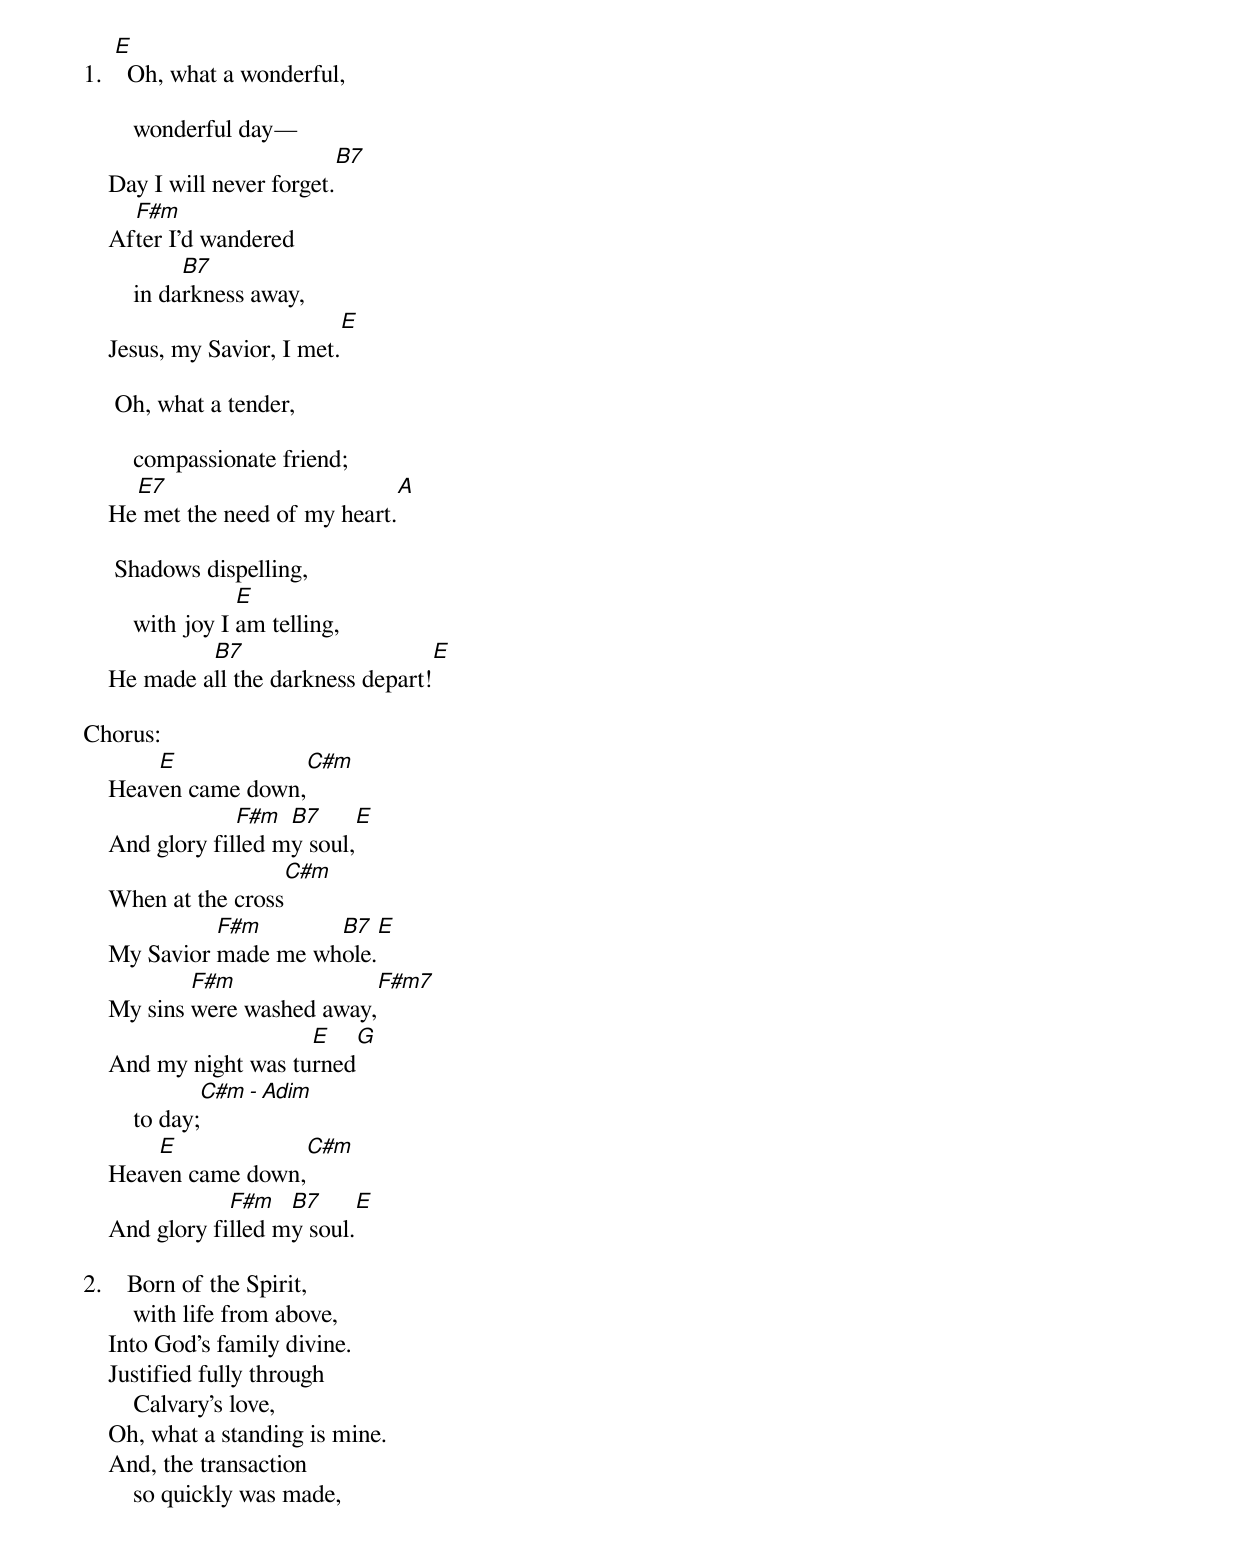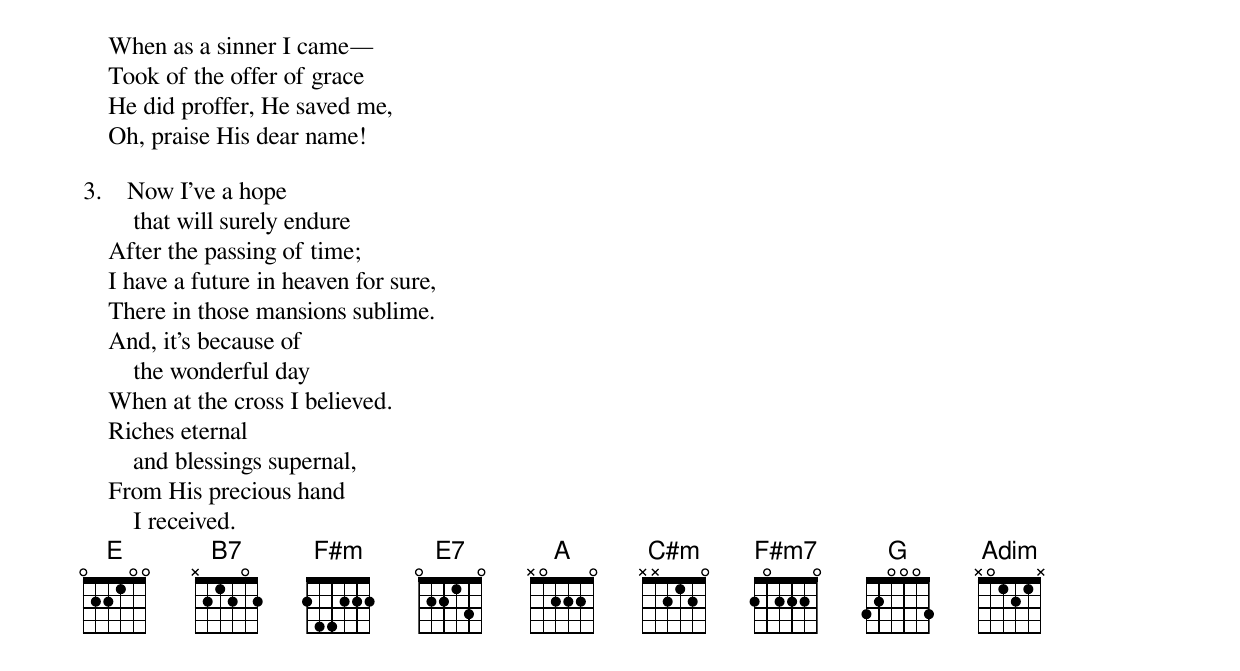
    E
1.    Oh, what a wonderful,

        wonderful day—
                                            B7
    Day I will never forget.
      F#m
    After I’d wandered
             B7
        in darkness away,
                                               E
    Jesus, my Savior, I met.

     Oh, what a tender,

        compassionate friend;
      E7                                           A
    He met the need of my heart.

     Shadows dispelling,
                   E
        with joy I am telling,
             B7                                              E
    He made all the darkness depart!

Chorus:
        E                         C#m
    Heaven came down,
                 F#m  B7               E
    And glory filled my soul,
                                 C#m
    When at the cross
              F#m       B7                 E
    My Savior made me whole.
            F#m                             F#m7
    My sins were washed away,
                       E                  G
    And my night was turned
               C#m - Adim
        to day;
        E                        C#m
    Heaven came down,
                F#m   B7                E
    And glory filled my soul.

2.    Born of the Spirit,
        with life from above,
    Into God’s family divine.
    Justified fully through
        Calvary’s love,
    Oh, what a standing is mine.
    And, the transaction
        so quickly was made,
    When as a sinner I came—
    Took of the offer of grace
    He did proffer, He saved me,
    Oh, praise His dear name!

3.    Now I’ve a hope
        that will surely endure
    After the passing of time;
    I have a future in heaven for sure,
    There in those mansions sublime.
    And, it’s because of
        the wonderful day
    When at the cross I believed.
    Riches eternal
        and blessings supernal,
    From His precious hand
        I received.
